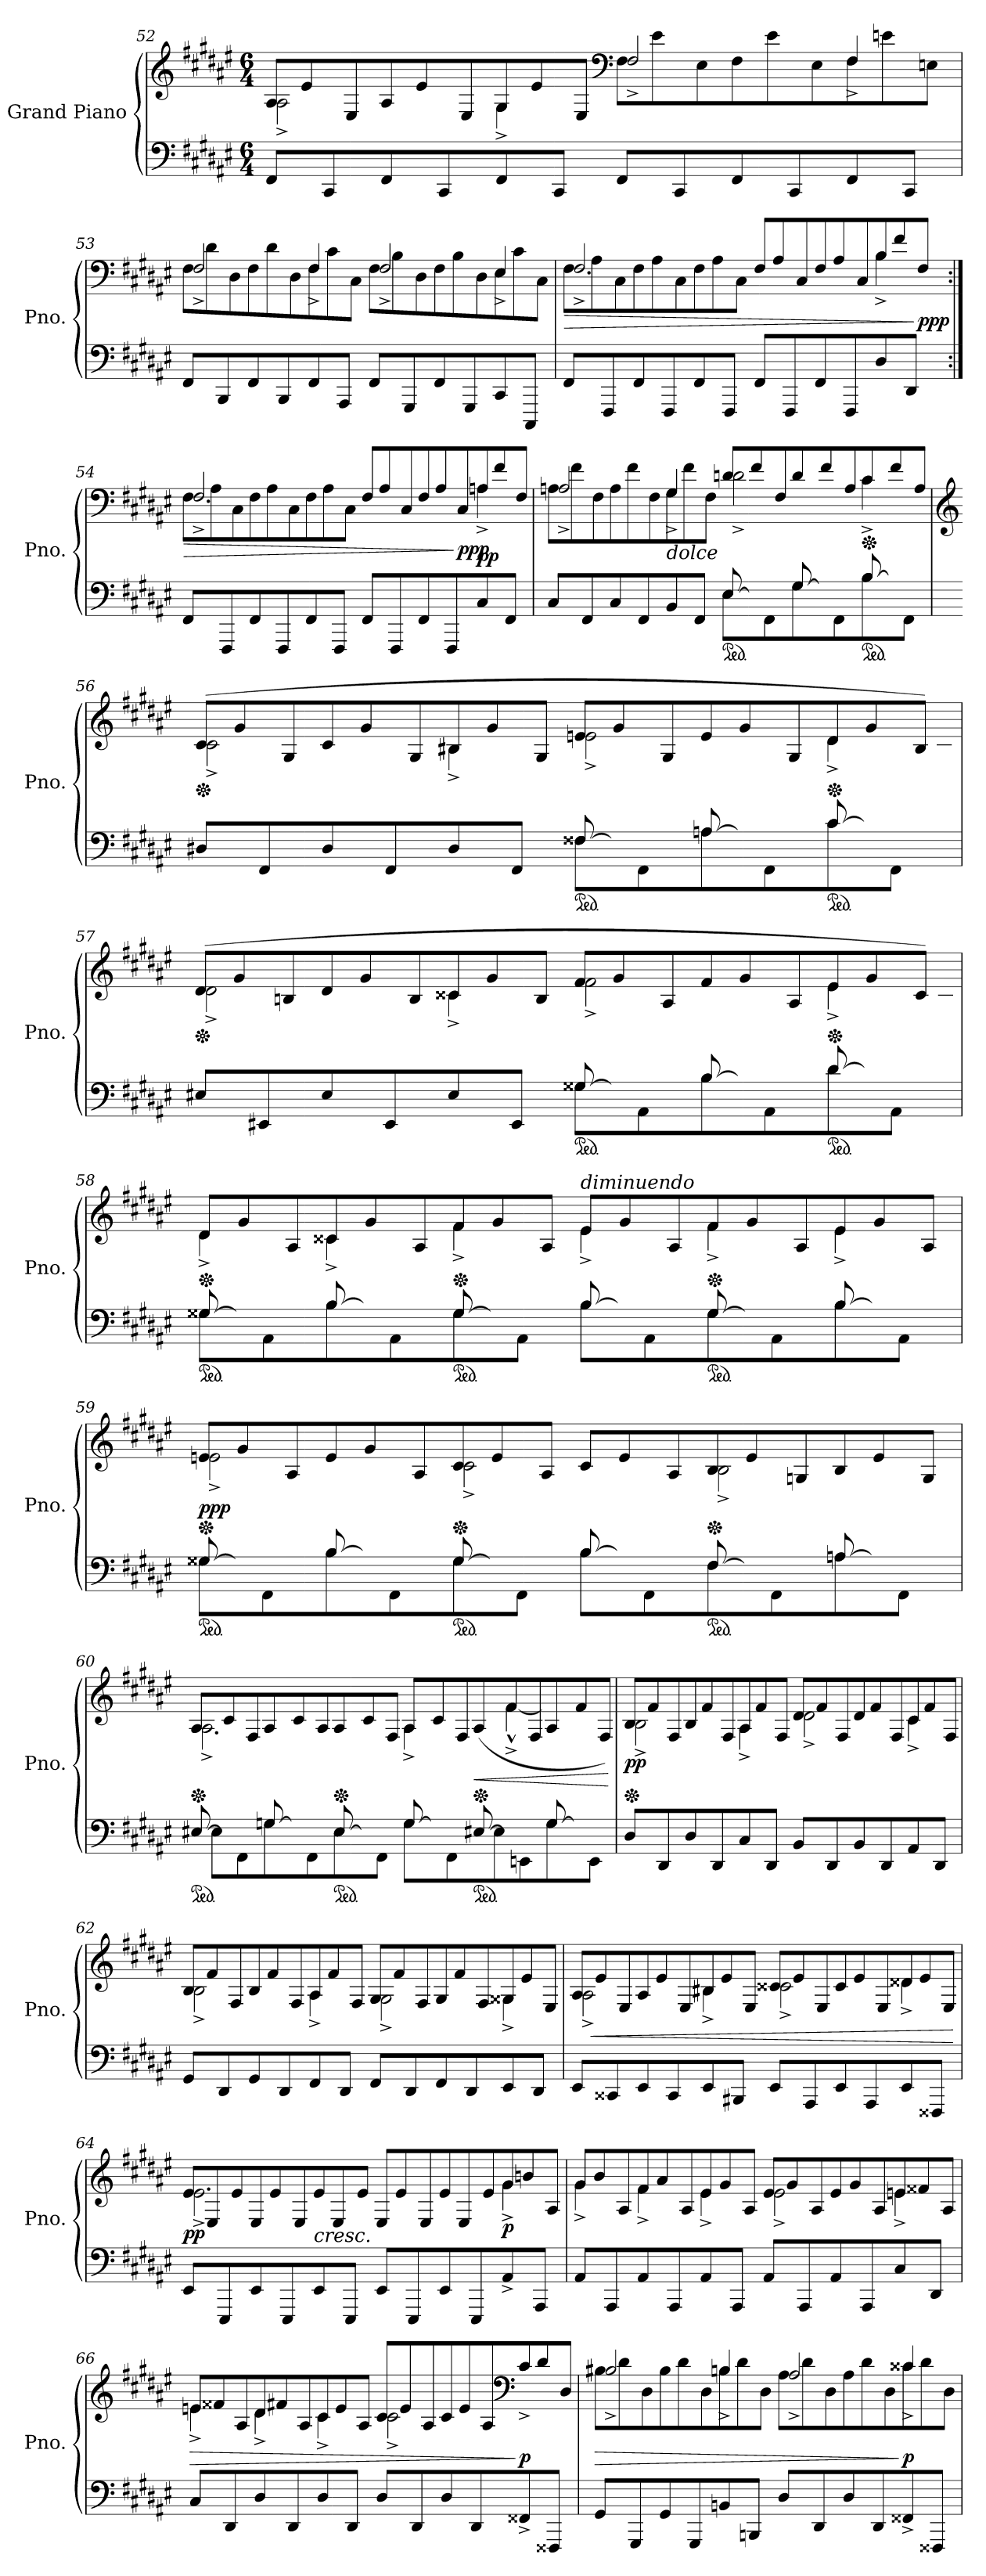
**kern	**kern	**dynam
*part1	*part1	*part1
*staff2	*staff1	*staff1/2
*I"Grand Piano	*	*
*I'Pno.	*	*
*clefF4	*clefG2	*
*k[f#c#g#d#a#e#]	*k[f#c#g#d#a#e#]	*
*M6/4	*M6/4	*
*	*Xtuplet	*
=52	=52	=52
*	*^	*
8FF#/L	12A#/L	2A#^\	.
.	12e#/	.	.
8CC#/	.	.	.
.	12E#/	.	.
8FF#/	12A#/	.	.
.	12e#/	.	.
8CC#/	.	.	.
.	12E#/	.	.
8FF#/	12G#/	4G#^\	.
.	12e#/	.	.
8CC#/J	.	.	.
.	12E#/J	.	.
*	*clefF4	*	*
8FF#/L	12F#\L	2F#^/	.
.	12e#\	.	.
8CC#/	.	.	.
.	12E#\	.	.
8FF#/	12F#\	.	.
.	12e#\	.	.
8CC#/	.	.	.
.	12E#\	.	.
8FF#/	12F#\	4F#^/	.
.	12en\	.	.
8CC#/J	.	.	.
.	12En\J	.	.
!!LO:LB:g=z	!!
=53	=53	=53	=53
8FF#/L	12F#\L	2F#^/	.
.	12d#\	.	.
8BBB/	.	.	.
.	12D#\	.	.
8FF#/	12F#\	.	.
.	12d#\	.	.
8BBB/	.	.	.
.	12D#\	.	.
8FF#/	12F#\	4F#^/	.
.	12c#\	.	.
8AAA#/J	.	.	.
.	12C#\J	.	.
8FF#/L	12F#\L	2F#^/	.
.	12B\	.	.
8GGG#/	.	.	.
.	12D#\	.	.
8FF#/	12F#\	.	.
.	12B\	.	.
8GGG#/	.	.	.
.	12D#\	.	.
8CC#/	12E#\	4E#^/	.
.	12c#\	.	.
8CCC#/J	.	.	.
.	12C#\J	.	.
=54	=54	=54	=54
!	!	!	!LO:HP:b
8FF#/L	12F#\L	2.F#^/	>
.	12A#\	.	.
8FFF#/	.	.	.
.	12C#\	.	.
8FF#/	12F#\	.	.
.	12A#\	.	.
8FFF#/	.	.	.
.	12C#\	.	.
8FF#/	12F#\	.	.
.	12A#\	.	.
8FFF#/J	.	.	.
.	12C#\J	.	.
8FF#/L	12F#/L	2ryy	.
.	12A#/	.	.
8FFF#/	.	.	.
.	12C#/	.	.
8FF#/	12F#/	.	.
.	12A#/	.	.
8FFF#/	.	.	.
.	12C#/	.	.
8D#/	12B/	4B^\	.
.	12f#/	.	.
8DD#/J	.	.	.
!	!	!	!LO:DY:n=1:b
.	12F#/J	.	] ppp
!!LO:LB:g=z	!!
=54X1:|!	=54X1:|!	=54X1:|!	=54X1:|!
!	!	!	!LO:HP:b
8FF#/L	12F#\L	2.F#^/	>
.	12A#\	.	.
8FFF#/	.	.	.
.	12C#\	.	.
8FF#/	12F#\	.	.
.	12A#\	.	.
8FFF#/	.	.	.
.	12C#\	.	.
8FF#/	12F#\	.	.
.	12A#\	.	.
8FFF#/J	.	.	.
.	12C#\J	.	.
8FF#/L	12F#/L	2ryy	.
.	12A#/	.	.
8FFF#/	.	.	.
.	12C#/	.	.
8FF#/	12F#/	.	.
.	12A#/	.	.
8FFF#/	.	.	.
!	!	!	!LO:DY:n=1:b
.	12C#/	.	] ppp
!	!	!	!LO:DY:n=2:b
8C#/	12An/	4A^\	pp
.	12f#/	.	.
8FF#/J	.	.	.
.	12F#/J	.	.
=55	=55	=55	=55
*^	*	*^	*
8C#/L	2.ryy	12An\L	2A^/	12%11ryy	.
.	.	12f#\	.	.	.
8FF#/	.	.	.	.	.
.	.	12F#\	.	.	.
8C#/	.	12A\	.	.	.
.	.	12f#\	.	.	.
8FF#/	.	.	.	.	.
.	.	12F#\	.	.	.
!	!	!LO:TX:b:i:t=dolce	!	!	!
8BB/	.	12G#\	4G#^/	.	.
.	.	12f#\	.	.	.
8FF#/J	.	.	.	.	.
.	.	12F#\J	.	.	.
*ped	*	*	*	*	*
*Xtuplet	*	*	*	*	*
[12E#/L	8E#\L	12dn/L	2d^\	.	.
12E#/yy]	.	12f#/	.	.	.
.	8FF#\	.	.	.	.
12ryy	.	12F#/	.	12F#\	.
[12G#/	8G#\	12d/	.	6ryy	.
12G#/yy]	.	12f#/	.	.	.
.	8FF#\	.	.	.	.
12ryy	.	12A/	.	12An\	.
*ped	*	*	*	*	*
*	*	*Xped	*	*	*
[12B/	8B\	12c#/	4c#^\	6ryy	.
12B/yy]	.	12f#/	.	.	.
.	8FF#\J	.	.	.	.
12ryy	.	12A/J	.	12A\J	.
!!LO:LB:g=z	!!	!!
=56	=56	=56	=56	=56	=56
*	*	*clefG2	*	*	*
*	*	*Xped	*	*	*
8D#X/L	2.ryy	(>12c#/L	2c#^\	12%11ryy	.
.	.	12g#/	.	.	.
8FF#/	.	.	.	.	.
.	.	12G#/	.	.	.
8D#/	.	12c#/	.	.	.
.	.	12g#/	.	.	.
8FF#/	.	.	.	.	.
.	.	12G#/	.	.	.
8D#/	.	12B#X/	4B#^\	.	.
.	.	12g#/	.	.	.
8FF#/J	.	.	.	.	.
.	.	12G#/J	.	.	.
*ped	*	*	*	*	*
[12F##X/L	8F##\L	12en/L	2e^\	.	.
12F##/yy]	.	12g#/	.	.	.
.	8FF#\	.	.	.	.
12ryy	.	12G#/	.	12G#\	.
[12An/	8A\	12e/	.	6ryy	.
12A/yy]	.	12g#/	.	.	.
.	8FF#\	.	.	.	.
12ryy	.	12G#/	.	12G#\	.
*ped	*	*	*	*	*
*	*	*Xped	*	*	*
[12c#/	8c#\	12d#/	4d#^\	6ryy	.
12c#/yy]	.	12g#/	.	.	.
.	8FF#\J	.	.	.	.
12ryy	.	12B#/J)	.	12B#X\J	.
=57	=57	=57	=57	=57	=57
*	*	*Xped	*	*	*
8E#X/L	2.ryy	(>12d#/L	2d#^\	12%11ryy	.
.	.	12g#/	.	.	.
8EE#X/	.	.	.	.	.
.	.	12Bn/	.	.	.
8E#/	.	12d#/	.	.	.
.	.	12g#/	.	.	.
8EE#/	.	.	.	.	.
.	.	12B/	.	.	.
8E#/	.	12c##X/	4c##^\	.	.
.	.	12g#/	.	.	.
8EE#/J	.	.	.	.	.
.	.	12B/J	.	.	.
*ped	*	*	*	*	*
[12G##X/L	8G##\L	12f#/L	2f#^\	.	.
12G##/yy]	.	12g#/	.	.	.
.	8AA#\	.	.	.	.
12ryy	.	12A#/	.	12A#\	.
[12B/	8B\	12f#/	.	6ryy	.
12B/yy]	.	12g#/	.	.	.
.	8AA#\	.	.	.	.
12ryy	.	12A#/	.	12A#\	.
*ped	*	*	*	*	*
*	*	*Xped	*	*	*
[12d#/	8d#\	12e#/	4e#^\	6ryy	.
12d#/yy]	.	12g#/	.	.	.
.	8AA#\J	.	.	.	.
12ryy	.	12c##/J)	.	12c##X\J	.
!!LO:PB:g=z	!!	!!
=58	=58	=58	=58	=58	=58
*ped	*	*	*	*	*
*	*	*Xped	*	*	*
[12G##X/L	8G##\L	12d#/L	4d#^\	6ryy	.
12G##/yy]	.	12g#/	.	.	.
.	8AA#\	.	.	.	.
12ryy	.	12A#/	.	12A#\	.
[12B/	8B\	12c##X/	4c##^\	6ryy	.
12B/yy]	.	12g#/	.	.	.
.	8AA#\	.	.	.	.
12ryy	.	12A#/	.	12A#\	.
*ped	*	*	*	*	*
*	*	*Xped	*	*	*
[12G##/	8G##\	12f#/	4f#^\	6ryy	.
12G##/yy]	.	12g#/	.	.	.
.	8AA#\J	.	.	.	.
12ryy	.	12A#/J	.	12A#\J	.
!	!	!LO:TX:a:i:t=diminuendo	!	!	!
[12B/L	8B\L	12e#/L	4e#^\	6ryy	.
12B/yy]	.	12g#/	.	.	.
.	8AA#\	.	.	.	.
12ryy	.	12A#/	.	12A#\	.
*ped	*	*	*	*	*
*	*	*Xped	*	*	*
[12G##/	8G##\	12f#/	4f#^\	6ryy	.
12G##/yy]	.	12g#/	.	.	.
.	8AA#\	.	.	.	.
12ryy	.	12A#/	.	12A#\	.
[12B/	8B\	12e#/	4e#^\	6ryy	.
12B/yy]	.	12g#/	.	.	.
.	8AA#\J	.	.	.	.
12ryy	.	12A#/J	.	12A#\J	.
=59	=59	=59	=59	=59	=59
*ped	*	*	*	*	*
*	*	*Xped	*	*	*
!	!	!	!	!	!LO:DY:b
[12G##X/L	8G##\L	12en/L	2e^\	6ryy	ppp
12G##/yy]	.	12g#/	.	.	.
.	8FF#\	.	.	.	.
12ryy	.	12A#/	.	12A#\	.
[12B/	8B\	12e/	.	6ryy	.
12B/yy]	.	12g#/	.	.	.
.	8FF#\	.	.	.	.
12ryy	.	12A#/	.	12A#\	.
*ped	*	*	*	*	*
*	*	*Xped	*	*	*
[12G##/	8G##\	12c#/	2c#^\	6ryy	.
12G##/yy]	.	12e/	.	.	.
.	8FF#\J	.	.	.	.
12ryy	.	12A#/J	.	12A#\J	.
[12B/L	8B\L	12c#/L	.	6ryy	.
12B/yy]	.	12e/	.	.	.
.	8FF#\	.	.	.	.
12ryy	.	12A#/	.	12A#\	.
*ped	*	*	*	*	*
*	*	*Xped	*	*	*
[12F#/	8F#\	12B/	2B^\	6ryy	.
12F#/yy]	.	12e/	.	.	.
.	8FF#\	.	.	.	.
12ryy	.	12Gn/	.	12Gn\	.
[12An/	8A\	12B/	.	6ryy	.
12A/yy]	.	12e/	.	.	.
.	8FF#\J	.	.	.	.
12ryy	.	12G/J	.	12G\J	.
!!LO:LB:g=z	!!	!!
=60	=60	=60	=60	=60	=60
*ped	*	*	*	*	*
*	*	*Xped	*	*	*
[12E#X/L	8E#\L	12A#/L	2.A#^\	6ryy	.
12E#/yy]	.	12c#/	.	.	.
.	8FF#\	.	.	.	.
12ryy	.	12F#/	.	12F#\	.
[12Gn/	8G\	12A#/	.	6ryy	.
12G/yy]	.	12c#/	.	.	.
.	8FF#\	.	.	.	.
12ryy	.	12A#/	.	12A#\	.
*ped	*	*	*	*	*
*	*	*Xped	*	*	*
[12E#/	8E#\	12A#/	.	6ryy	.
12E#/yy]	.	12c#/	.	.	.
.	8FF#\J	.	.	.	.
12ryy	.	12F#/J	.	12F#\J	.
[12G/L	8G\L	12A#/L	4A#^\	6ryy	.
12G/yy]	.	12c#/	.	.	.
.	8FF#\	.	.	.	.
12ryy	.	12F#/	.	12F#\	.
*ped	*	*	*	*	*
*	*	*Xped	*	*	*
!	!	!	!	!	!LO:HP:b
[12E#X/	8E#\	(>12A#/	12ryy	6ryy	<
!	!	!	!LO:N:head=open	!	!
12E#/yy]	.	12f#/	[6f#^^^\	.	.
.	8EEn\	.	.	.	.
12ryy	.	12F#/	.	12F#\	.
[12G/	8G\	12A#/	4f#\yy]	6ryy	.
12G/yy]	.	12f#/	.	.	.
.	8EE\J	.	.	.	.
12ryy	.	12F#/J)	.	12F#\J	.
*v	*v	*	*	*	*
*	*v	*v	*v	*
.	.	[
=61	=61	=61
*	*Xped	*
*	*^	*
!	!	!	!LO:DY:b
8D#/L	12B/L	2B^\	pp
.	12f#/	.	.
8DD#/	.	.	.
.	12F#/	.	.
8D#/	12B/	.	.
.	12f#/	.	.
8DD#/	.	.	.
.	12F#/	.	.
8C#/	12A#/	4A#^\	.
.	12f#/	.	.
8DD#/J	.	.	.
.	12F#/J	.	.
8BB/L	12d#/L	2d#^\	.
.	12f#/	.	.
8DD#/	.	.	.
.	12F#/	.	.
8BB/	12d#/	.	.
.	12f#/	.	.
8DD#/	.	.	.
.	12F#/	.	.
8AA#/	12c#/	4c#^\	.
.	12f#/	.	.
8DD#/J	.	.	.
.	12F#/J	.	.
!!LO:LB:g=z	!!
=62	=62	=62	=62
8GG#/L	12B/L	2B^\	.
.	12f#/	.	.
8DD#/	.	.	.
.	12F#/	.	.
8GG#/	12B/	.	.
.	12f#/	.	.
8DD#/	.	.	.
.	12F#/	.	.
8FF#/	12A#/	4A#^\	.
.	12f#/	.	.
8DD#/J	.	.	.
.	12F#/J	.	.
8FF#/L	12G#/L	2G#^\	.
.	12f#/	.	.
8DD#/	.	.	.
.	12F#/	.	.
8FF#/	12G#/	.	.
.	12f#/	.	.
8DD#/	.	.	.
.	12F#/	.	.
8EE#/	12G##X/	4G##^\	.
.	12e#/	.	.
8DD#/J	.	.	.
.	12E#/J	.	.
=63	=63	=63	=63
8EE#/L	12A#/L	2A#^\	.
!	!	!	!LO:HP:b
.	12e#/	.	<
8CC##X/	.	.	.
.	12E#/	.	.
8EE#/	12A#/	.	.
.	12e#/	.	.
8CC##/	.	.	.
.	12E#/	.	.
8EE#/	12B#X/	4B#^\	.
.	12e#/	.	.
8BBB#X/J	.	.	.
.	12E#/J	.	.
8EE#/L	12c##X/L	2c##^\	.
.	12e#/	.	.
8AAA#/	.	.	.
.	12E#/	.	.
8EE#/	12c##/	.	.
.	12e#/	.	.
8AAA#/	.	.	.
.	12E#/	.	.
8EE#/	12d##X/	4d##^\	.
.	12e#/	.	.
8FFF##X/J	.	.	.
.	12E#/J	.	.
*	*v	*v	*
.	.	[
!!LO:LB:g=z
=64	=64	=64
*	*^	*
!	!	!	!LO:DY:b
8EE#/L	12e#/L	2.e#^\	pp
.	12E#/	.	.
8EEE#/	.	.	.
.	12e#/	.	.
8EE#/	12E#/	.	.
.	12e#/	.	.
8EEE#/	.	.	.
.	12E#/	.	.
!	!LO:TX:b:i:t=cresc.	!	!
8EE#/	12e#/	.	.
.	12E#/	.	.
8EEE#/J	.	.	.
.	12e#/J	.	.
8EE#/L	12E#/L	2ryy	.
.	12e#/	.	.
8EEE#/	.	.	.
.	12E#/	.	.
8EE#/	12e#/	.	.
.	12E#/	.	.
8EEE#/	.	.	.
.	12e#/	.	.
!	!	!	!LO:DY:b
8AA#^/	12g#/	4g#^\	p
.	12bn/	.	.
8AAA#/J	.	.	.
.	12A#/J	.	.
=65	=65	=65	=65
8AA#/L	12g#/L	4g#^\	.
.	12b/	.	.
8AAA#/	.	.	.
.	12A#/	.	.
8AA#/	12f#/	4f#^\	.
.	12a#/	.	.
8AAA#/	.	.	.
.	12A#/	.	.
8AA#/	12e#/	4e#^\	.
.	12g#/	.	.
8AAA#/J	.	.	.
.	12A#/J	.	.
8AA#/L	12e#/L	2e#^\	.
.	12g#/	.	.
8AAA#/	.	.	.
.	12A#/	.	.
8AA#/	12e#/	.	.
.	12g#/	.	.
8AAA#/	.	.	.
.	12A#/	.	.
8C#/	12en/	4e^\	.
.	12f##X/	.	.
8DD#/J	.	.	.
.	12A#/J	.	.
!!LO:LB:g=z	!!
=66	=66	=66	=66
!	!	!	!LO:HP:b
8C#/L	12en/L	4e^\	>
.	12f##X/	.	.
8DD#/	.	.	.
.	12A#/	.	.
8D#/	12d#/	4d#^\	.
.	12f#X/	.	.
8DD#/	.	.	.
.	12A#/	.	.
8D#/	12c#/	4c#^\	.
.	12e/	.	.
8DD#/J	.	.	.
.	12A#/J	.	.
8D#/L	12c#/L	2c#^\	.
.	12e/	.	.
8DD#/	.	.	.
.	12A#/	.	.
8D#/	12c#/	.	.
.	12e/	.	.
8DD#/	.	.	.
.	12A#/	.	.
*	*clefF4	*	*
!	!	!	!LO:DY:n=1:b
8FF##X^/	12c#/	4c#^/	] p
.	12d#/	.	.
8FFF##X/J	.	.	.
.	12D#/J	.	.
=67	=67	=67	=67
!	!	!	!LO:HP:b
8GG#/L	12B#X\L	2B#^/	>
.	12d#\	.	.
8GGG#/	.	.	.
.	12D#\	.	.
8GG#/	12B#\	.	.
.	12d#\	.	.
8GGG#/	.	.	.
.	12D#\	.	.
8BBn/	12Bn\	4B^/	.
.	12d#\	.	.
8BBBn/J	.	.	.
.	12D#\J	.	.
8D#/L	12A#\L	2A#^/	.
.	12d#\	.	.
8DD#/	.	.	.
.	12D#\	.	.
8D#/	12A#\	.	.
.	12d#\	.	.
8DD#/	.	.	.
.	12D#\	.	.
!	!	!	!LO:DY:n=1:b
8FF##X^/	12c##X\	4c##^/	] p
.	12d#\	.	.
8FFF##X/J	.	.	.
.	12D#\J	.	.
*	*v	*v	*
=	=	=
*-	*-	*-
